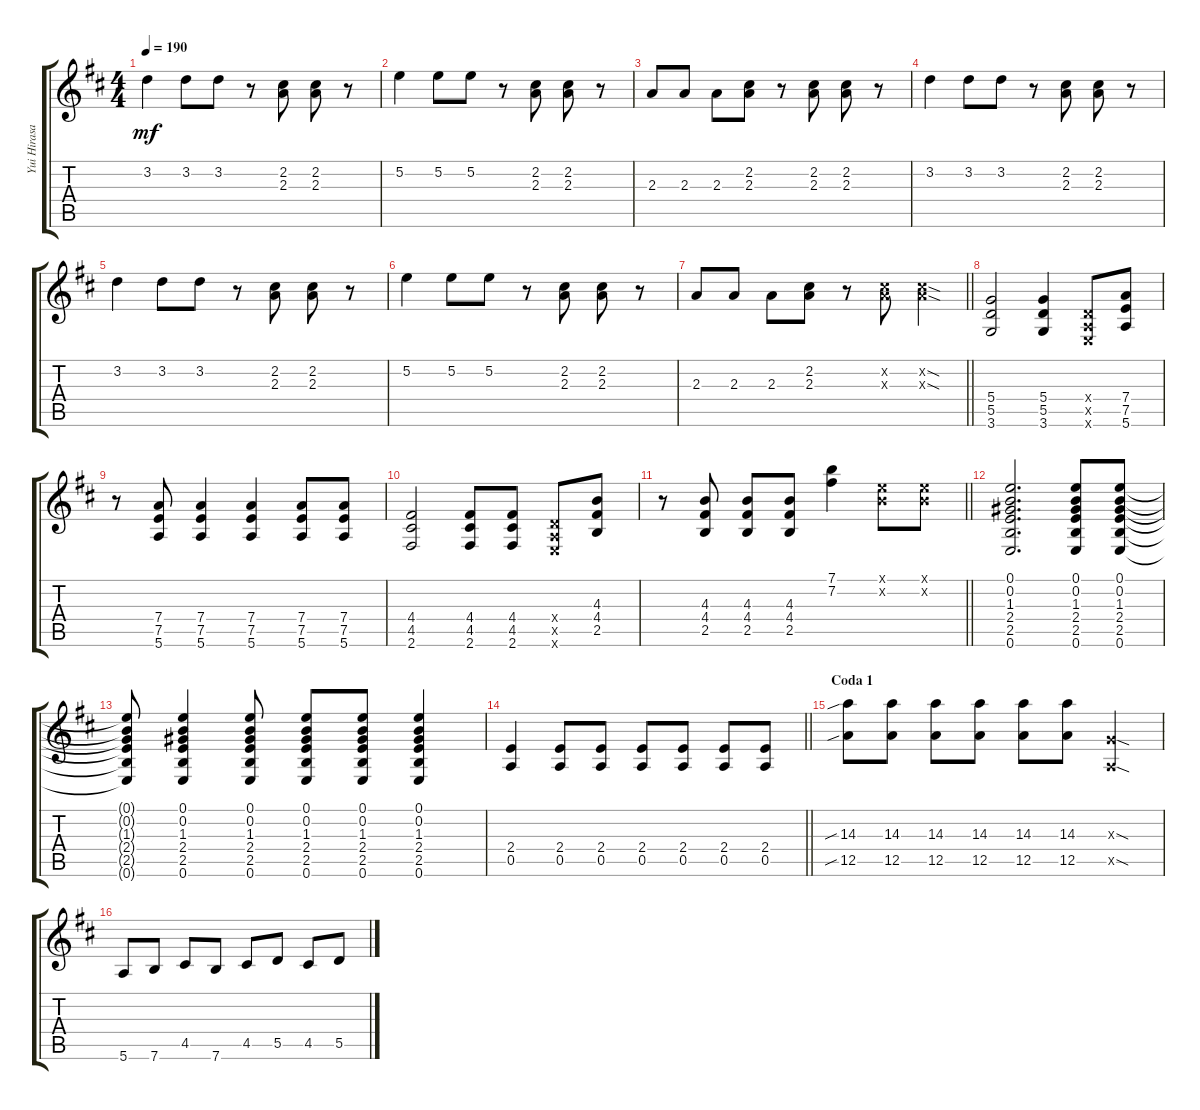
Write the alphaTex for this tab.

\track ("Yui Hirasawa" "Yui Hirasa") {instrument distortionguitar}
\staff {score tabs}
\tuning (E4 B3 G3 D3 A2 E2) {hide}
\ts (4 4)
\tempo 190
\clef g2
\ks d
3.2.4{dy mf} 3.2.8 3.2.8 r.8 (2.2 2.3).8 (2.2 2.3).8 r.8 |
5.2.4 5.2.8 5.2.8 r.8 (2.2 2.3).8 (2.2 2.3).8 r.8 |
2.3.8 2.3.8 2.3.8 (2.2 2.3).8 r.8 (2.2 2.3).8 (2.2 2.3).8 r.8 |
3.2.4 3.2.8 3.2.8 r.8 (2.2 2.3).8 (2.2 2.3).8 r.8 |
3.2.4 3.2.8 3.2.8 r.8 (2.2 2.3).8 (2.2 2.3).8 r.8 |
5.2.4 5.2.8 5.2.8 r.8 (2.2 2.3).8 (2.2 2.3).8 r.8 |
\barLineRight lightlight
2.3.8 2.3.8 2.3.8 (2.2 2.3).8 r.8 (2.2{x} 2.3{x}).8 (2.2{sod x} 2.3{sod x}).4 |
\section ("" "")
(5.4 5.5 3.6).2 (5.4 5.5 3.6).4 (0.4{x} 0.5{x} 0.6{x}).8 (7.4 7.5 5.6).8 |
r.8 (7.4 7.5 5.6).8 (7.4 7.5 5.6).4 (7.4 7.5 5.6).4 (7.4 7.5 5.6).8 (7.4 7.5 5.6).8 |
(4.4 4.5 2.6).2 (4.4 4.5 2.6).8 (4.4 4.5 2.6).8 (0.4{x} 0.5{x} 0.6{x}).8 (4.3 4.4 2.5).8 |
\barLineRight lightlight
r.8 (4.3 4.4 2.5).8 (4.3 4.4 2.5).8 (4.3 4.4 2.5).8 (7.1 7.2).4 (0.1{x} 0.2{x}).8 (0.1{x} 0.2{x}).8 |
\section ("" "")
(0.1 0.2 1.3 2.4 2.5 0.6).2{d} (0.1 0.2 1.3 2.4 2.5 0.6).8 (0.1 0.2 1.3 2.4 2.5 0.6).8 |
(0.1{t} 0.2{t} 1.3{t} 2.4{t} 2.5{t} 0.6{t}).8 (0.1 0.2 1.3 2.4 2.5 0.6).4 (0.1 0.2 1.3 2.4 2.5 0.6).8 (0.1 0.2 1.3 2.4 2.5 0.6).8 (0.1 0.2 1.3 2.4 2.5 0.6).8 (0.1 0.2 1.3 2.4 2.5 0.6).4 |
\barLineRight lightlight
(2.4 0.5).4 (2.4 0.5).8 (2.4 0.5).8 (2.4 0.5).8 (2.4 0.5).8 (2.4 0.5).8 (2.4 0.5).8 |
\section ("" "Coda 1")
(14.3{sib} 12.5{sib}).8 (14.3 12.5).8 (14.3 12.5).8 (14.3 12.5).8 (14.3 12.5).8 (14.3 12.5).8 (0.3{sod x} 0.5{sod x}).4 |
5.6.8 7.6.8 4.5.8 7.6.8 4.5.8 5.5.8 4.5.8 5.5.8
